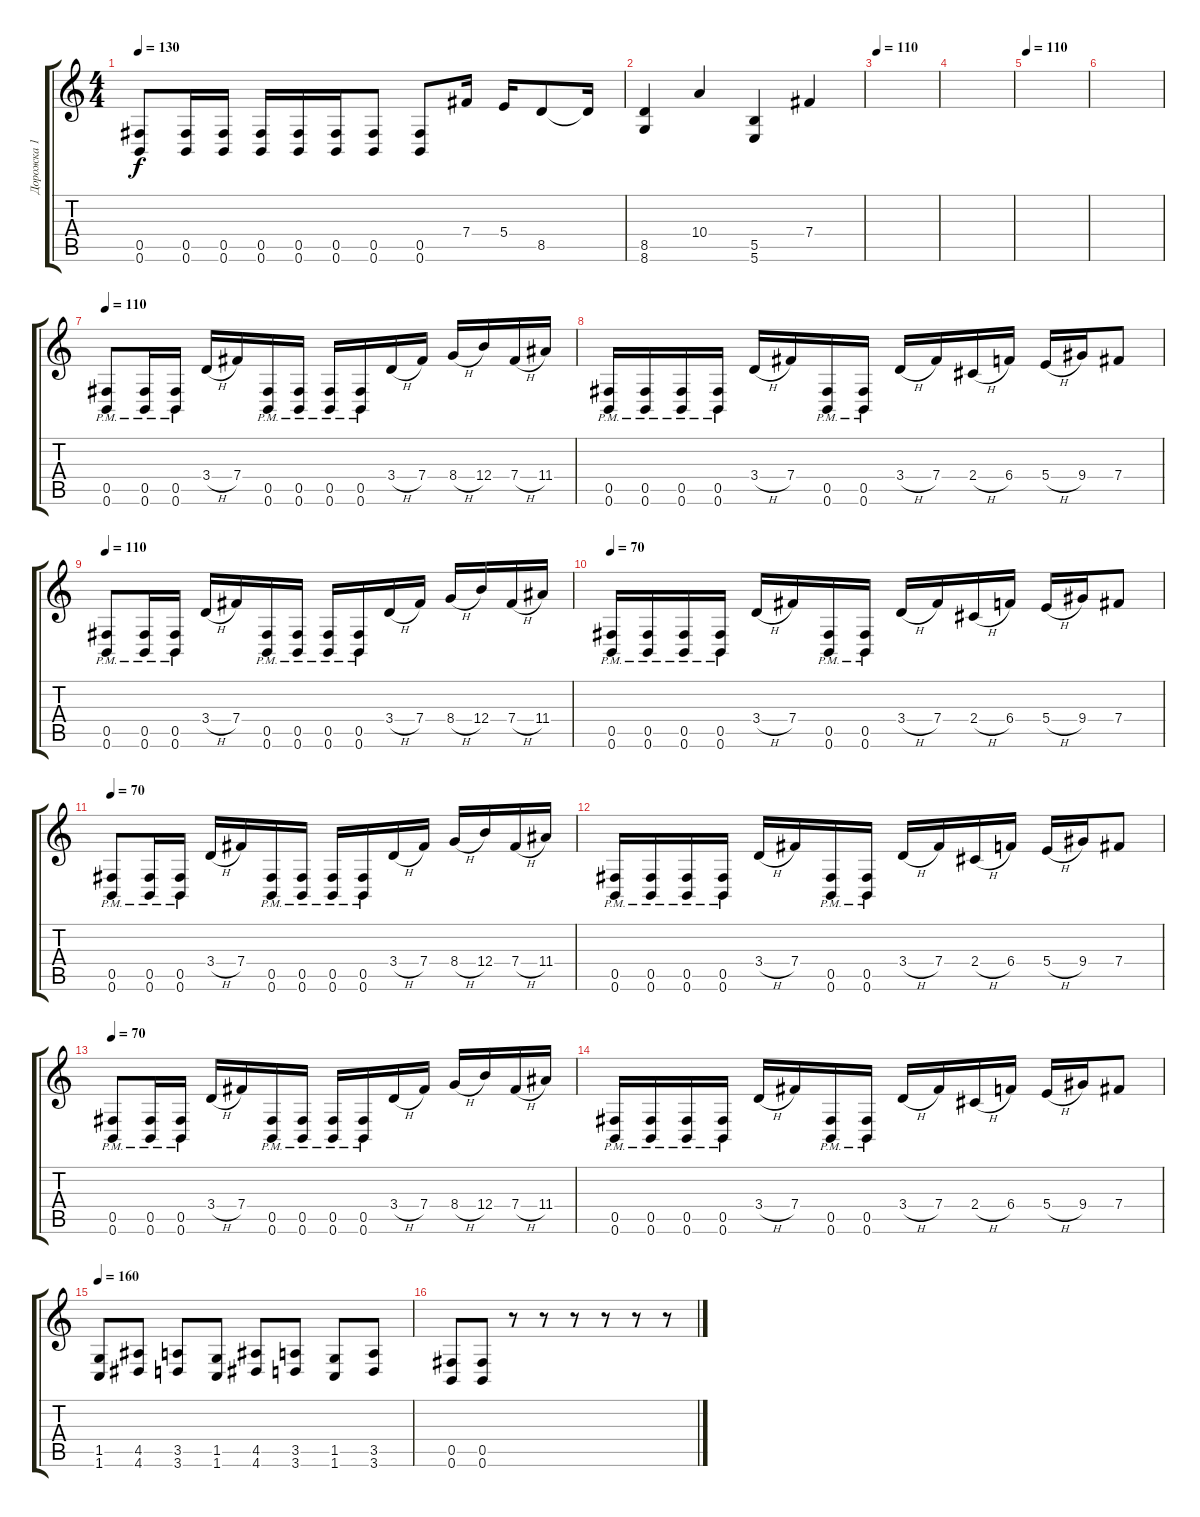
\track ("Дорожка 1" "Дорожка 1") {instrument distortionguitar}
\staff {score tabs}
\tuning (Db4 Ab3 E3 B2 Gb2 B1) {hide}
\ts (4 4)
\tempo 130
\clef g2
\ks c
(0.5 0.6).8{dy f} (0.5 0.6).16 (0.5 0.6).16 (0.5 0.6).16 (0.5 0.6).16 (0.5 0.6).16 (0.5 0.6).8 (0.5 0.6).8 7.4.16 5.4.16 8.5.8 8.5{t}.16 |
(8.5 8.6).4 10.4.4 (5.5 5.6).4 7.4.4 |
\tempo 110
|
|
\tempo 110
|
|
\tempo 110
(0.5{pm} 0.6{pm}).8 (0.5{pm} 0.6{pm}).16 (0.5{pm} 0.6{pm}).16 3.4{h}.16 7.4.16 (0.5{pm} 0.6{pm}).16 (0.5{pm} 0.6{pm}).16 (0.5{pm} 0.6{pm}).16 (0.5{pm} 0.6{pm}).16 3.4{h}.16 7.4.16 8.4{h}.16 12.4.16 7.4{h}.16 11.4.16 |
(0.5{pm} 0.6{pm}).16 (0.5{pm} 0.6{pm}).16 (0.5{pm} 0.6{pm}).16 (0.5{pm} 0.6{pm}).16 3.4{h}.16 7.4.16 (0.5{pm} 0.6{pm}).16 (0.5{pm} 0.6{pm}).16 3.4{h}.16 7.4.16 2.4{h}.16 6.4.16 5.4{h}.16 9.4.16 7.4.8 |
\tempo 110
(0.5{pm} 0.6{pm}).8 (0.5{pm} 0.6{pm}).16 (0.5{pm} 0.6{pm}).16 3.4{h}.16 7.4.16 (0.5{pm} 0.6{pm}).16 (0.5{pm} 0.6{pm}).16 (0.5{pm} 0.6{pm}).16 (0.5{pm} 0.6{pm}).16 3.4{h}.16 7.4.16 8.4{h}.16 12.4.16 7.4{h}.16 11.4.16 |
\tempo 70
(0.5{pm} 0.6{pm}).16 (0.5{pm} 0.6{pm}).16 (0.5{pm} 0.6{pm}).16 (0.5{pm} 0.6{pm}).16 3.4{h}.16 7.4.16 (0.5{pm} 0.6{pm}).16 (0.5{pm} 0.6{pm}).16 3.4{h}.16 7.4.16 2.4{h}.16 6.4.16 5.4{h}.16 9.4.16 7.4.8 |
\tempo 70
(0.5{pm} 0.6{pm}).8 (0.5{pm} 0.6{pm}).16 (0.5{pm} 0.6{pm}).16 3.4{h}.16 7.4.16 (0.5{pm} 0.6{pm}).16 (0.5{pm} 0.6{pm}).16 (0.5{pm} 0.6{pm}).16 (0.5{pm} 0.6{pm}).16 3.4{h}.16 7.4.16 8.4{h}.16 12.4.16 7.4{h}.16 11.4.16 |
(0.5{pm} 0.6{pm}).16 (0.5{pm} 0.6{pm}).16 (0.5{pm} 0.6{pm}).16 (0.5{pm} 0.6{pm}).16 3.4{h}.16 7.4.16 (0.5{pm} 0.6{pm}).16 (0.5{pm} 0.6{pm}).16 3.4{h}.16 7.4.16 2.4{h}.16 6.4.16 5.4{h}.16 9.4.16 7.4.8 |
\tempo 70
(0.5{pm} 0.6{pm}).8 (0.5{pm} 0.6{pm}).16 (0.5{pm} 0.6{pm}).16 3.4{h}.16 7.4.16 (0.5{pm} 0.6{pm}).16 (0.5{pm} 0.6{pm}).16 (0.5{pm} 0.6{pm}).16 (0.5{pm} 0.6{pm}).16 3.4{h}.16 7.4.16 8.4{h}.16 12.4.16 7.4{h}.16 11.4.16 |
(0.5{pm} 0.6{pm}).16 (0.5{pm} 0.6{pm}).16 (0.5{pm} 0.6{pm}).16 (0.5{pm} 0.6{pm}).16 3.4{h}.16 7.4.16 (0.5{pm} 0.6{pm}).16 (0.5{pm} 0.6{pm}).16 3.4{h}.16 7.4.16 2.4{h}.16 6.4.16 5.4{h}.16 9.4.16 7.4.8 |
\tempo 160
(1.5 1.6).8 (4.5 4.6).8 (3.5 3.6).8 (1.5 1.6).8 (4.5 4.6).8 (3.5 3.6).8 (1.5 1.6).8 (3.5 3.6).8 |
(0.5 0.6).8 (0.5 0.6).8 r.8 r.8 r.8 r.8 r.8 r.8
